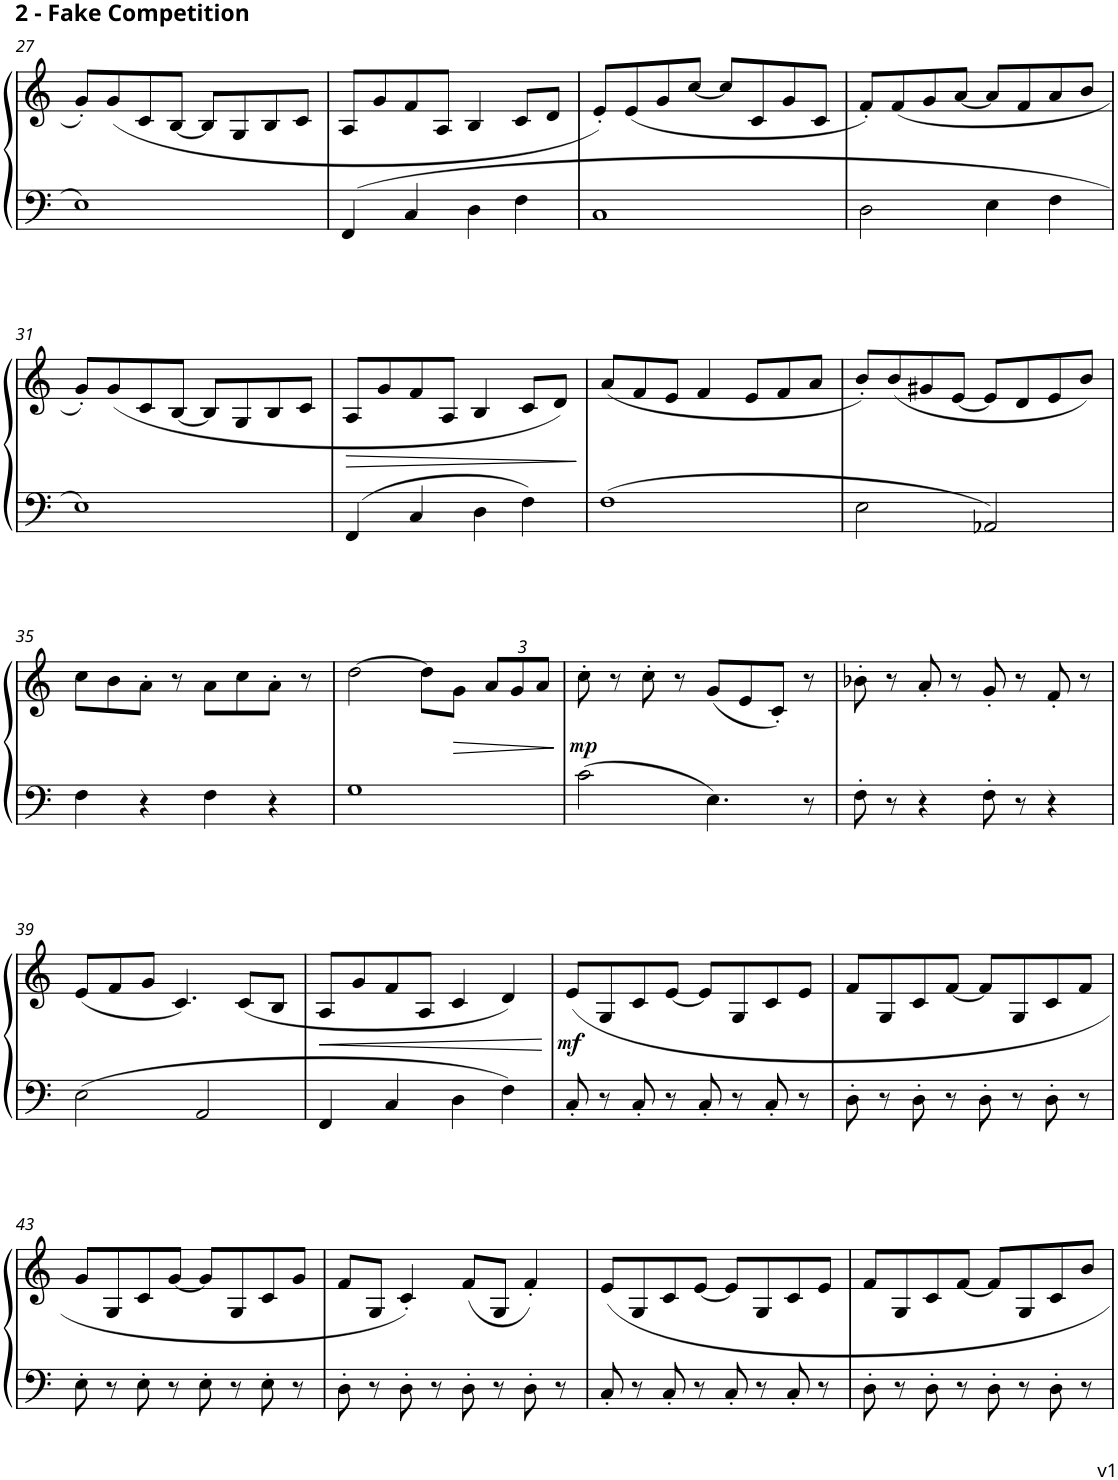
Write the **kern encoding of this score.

**kern	**kern	**dynam
*part1	*part1	*part1
*staff2	*staff1	*staff1/2
*I"Piano	*	*
*I'Pno.	*	*
!!LO:PB:g=z
*clefF4	*clefG2	*
*k[]	*k[]	*
*M4/4	*M4/4	*
=27	=27	=27
1E	8g'/L	.
.	(8g/	.
.	8c/	.
.	[8B/J	.
.	8B/L]	.
.	8G/	.
.	8B/	.
.	8c/J	.
=28	=28	=28
4FF/	8A/L	.
.	8g/	.
4C/	8f/	.
.	8A/J	.
4D\	4B/	.
4F\	8c/L	.
.	8d/J	.
=29	=29	=29
1C	8e'/L)	.
.	(8e/	.
.	8g/	.
.	[8cc/J	.
.	8cc/L]	.
.	8c/	.
.	8g/	.
.	8c/J	.
=30	=30	=30
2D\	8f'/L)	.
.	(8f/	.
.	8g/	.
.	[8a/J	.
4E\	8a/L]	.
.	8f/	.
4F\	8a/	.
.	8b/J	.
!!LO:LB:g=z
=31	=31	=31
1E	8g'/L)	.
.	(8g/	.
.	8c/	.
.	[8B/J	.
.	8B/L]	.
.	8G/	.
.	8B/	.
.	8c/J	.
=32	=32	=32
!	!	!LO:HP:b
4FF/	8A/L	>
.	8g/	.
4C/	8f/	.
.	8A/J	.
4D\	4B/	.
4F\	8c/L	.
.	8d/J)	.
.	.	]
=33	=33	=33
1F	(8a/L	.
.	8f/	.
.	8e/J	.
.	4f/	.
.	8e/L	.
.	8f/	.
.	8a/J	.
=34	=34	=34
2E\	8b'/L)	.
.	(8b/	.
.	8g#X/	.
.	[8e/J	.
2AA-X/	8e/L]	.
.	8d/	.
.	8e/	.
.	8b/J)	.
!!LO:LB:g=z
=35	=35	=35
4F\	8cc\L	.
.	8b\	.
4r	8a'\J	.
.	8r	.
4F\	8a\L	.
.	8cc\	.
4r	8a'\J	.
.	8r	.
=36	=36	=36
1G	[2dd\	.
.	8dd\L]	.
!	!	!LO:HP:b
.	8g\J	>
*	*Xbrackettup	*
.	12a/L	.
.	12g/	.
.	12a/J	.
.	.	]
=37	=37	=37
!	!	!LO:DY:b
2c\	8cc'\	mp
.	8r	.
.	8cc'\	.
.	8r	.
4.E\	(8g/L	.
.	8e/	.
.	8c'/J)	.
8r	8r	.
=38	=38	=38
8F'\	8b-X'\	.
8r	8r	.
4r	8a'/	.
.	8r	.
8F'\	8g'/	.
8r	8r	.
4r	8f'/	.
.	8r	.
!!LO:LB:g=z
=39	=39	=39
2E\	(8e/L	.
.	8f/	.
.	8g/J	.
.	4.c/)	.
2AA/	.	.
.	(8c/L	.
.	8B/J	.
=40	=40	=40
!	!	!LO:HP:b
4FF/	8A/L	<
.	8g/	.
4C/	8f/	.
.	8A/J	.
4D\	4c/	.
4F\	4d/)	.
.	.	[
=41	=41	=41
!	!	!LO:DY:b
8C'/	(8e/L	mf
8r	8G/	.
8C'/	8c/	.
8r	[8e/J	.
8C'/	8e/L]	.
8r	8G/	.
8C'/	8c/	.
8r	8e/J	.
=42	=42	=42
8D'\	8f/L	.
8r	8G/	.
8D'\	8c/	.
8r	[8f/J	.
8D'\	8f/L]	.
8r	8G/	.
8D'\	8c/	.
8r	8f/J	.
!!LO:LB:g=z
=43	=43	=43
8E'\	8g/L	.
8r	8G/	.
8E'\	8c/	.
8r	[8g/J	.
8E'\	8g/L]	.
8r	8G/	.
8E'\	8c/	.
8r	8g/J	.
=44	=44	=44
8D'\	8f/L	.
8r	8G/J	.
8D'\	4c'/)	.
8r	.	.
8D'\	(8f/L	.
8r	8G/J	.
8D'\	4f'/)	.
8r	.	.
=45	=45	=45
8C'/	8e/L	.
8r	8G/	.
8C'/	8c/	.
8r	[8e/J	.
8C'/	8e/L]	.
8r	8G/	.
8C'/	8c/	.
8r	8e/J	.
=46	=46	=46
8D'\	8f/L	.
8r	8G/	.
8D'\	8c/	.
8r	[8f/J	.
8D'\	8f/L]	.
8r	8G/	.
8D'\	8c/	.
8r	8b/J	.
=	=	=
*-	*-	*-
